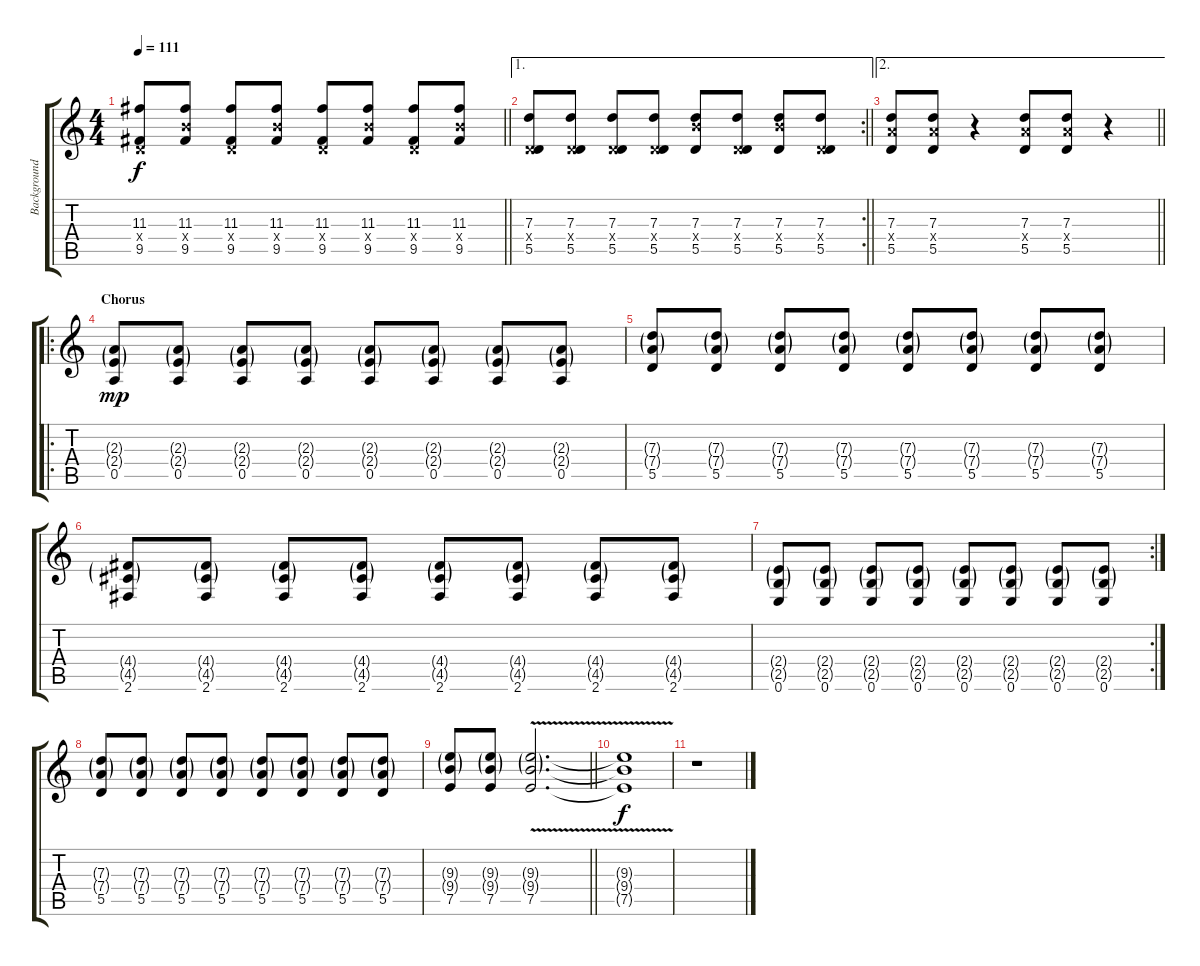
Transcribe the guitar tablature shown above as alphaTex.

\track ("Background Guitar" "Background") {instrument electricguitarclean}
\staff {score tabs}
\tuning (E4 B3 G3 D3 A2 E2) {hide}
\ts (4 4)
\tempo 111
\clef g2
\barLineRight lightlight
\ks c
(11.3 0.4{x} 9.5).8{dy f} (11.3 9.4{x} 9.5).8 (11.3 0.4{x} 9.5).8 (11.3 9.4{x} 9.5).8 (11.3 0.4{x} 9.5).8 (11.3 9.4{x} 9.5).8 (11.3 0.4{x} 9.5).8 (11.3 9.4{x} 9.5).8 |
\ae 1
\rc 2
\barLineRight lightlight
(7.3 0.4{x} 5.5).8 (7.3 0.4{x} 5.5).8 (7.3 0.4{x} 5.5).8 (7.3 0.4{x} 5.5).8 (7.3 9.4{x} 5.5).8 (7.3 0.4{x} 5.5).8 (7.3 9.4{x} 5.5).8 (7.3 0.4{x} 5.5).8 |
\ae 2
\barLineRight lightlight
(7.3 7.4{x} 5.5).8 (7.3 7.4{x} 5.5).8 r.4 (7.3 7.4{x} 5.5).8 (7.3 7.4{x} 5.5).8 r.4 |
\ro
\section ("" "Chorus")
(2.3{g} 2.4{g} 0.5).8{dy mp instrument guitarharmonics} (2.3{g} 2.4{g} 0.5).8 (2.3{g} 2.4{g} 0.5).8 (2.3{g} 2.4{g} 0.5).8 (2.3{g} 2.4{g} 0.5).8 (2.3{g} 2.4{g} 0.5).8 (2.3{g} 2.4{g} 0.5).8 (2.3{g} 2.4{g} 0.5).8 |
(7.3{g} 7.4{g} 5.5).8 (7.3{g} 7.4{g} 5.5).8 (7.3{g} 7.4{g} 5.5).8 (7.3{g} 7.4{g} 5.5).8 (7.3{g} 7.4{g} 5.5).8 (7.3{g} 7.4{g} 5.5).8 (7.3{g} 7.4{g} 5.5).8 (7.3{g} 7.4{g} 5.5).8 |
(4.4{g} 4.5{g} 2.6).8 (4.4{g} 4.5{g} 2.6).8 (4.4{g} 4.5{g} 2.6).8 (4.4{g} 4.5{g} 2.6).8 (4.4{g} 4.5{g} 2.6).8 (4.4{g} 4.5{g} 2.6).8 (4.4{g} 4.5{g} 2.6).8 (4.4{g} 4.5{g} 2.6).8 |
\rc 2
(2.4{g} 2.5{g} 0.6).8 (2.4{g} 2.5{g} 0.6).8 (2.4{g} 2.5{g} 0.6).8 (2.4{g} 2.5{g} 0.6).8 (2.4{g} 2.5{g} 0.6).8 (2.4{g} 2.5{g} 0.6).8 (2.4{g} 2.5{g} 0.6).8 (2.4{g} 2.5{g} 0.6).8 |
(7.3{g} 7.4{g} 5.5).8 (7.3{g} 7.4{g} 5.5).8 (7.3{g} 7.4{g} 5.5).8 (7.3{g} 7.4{g} 5.5).8 (7.3{g} 7.4{g} 5.5).8 (7.3{g} 7.4{g} 5.5).8 (7.3{g} 7.4{g} 5.5).8 (7.3{g} 7.4{g} 5.5).8 |
\barLineRight lightlight
(9.3{g} 9.4{g} 7.5).8 (9.3{g} 9.4{g} 7.5).8 (9.3{v g} 9.4{v g} 7.5{v}).2{d volume 0} |
(9.3{t} 9.4{t} 7.5{t}).1{dy f} |
r.1
